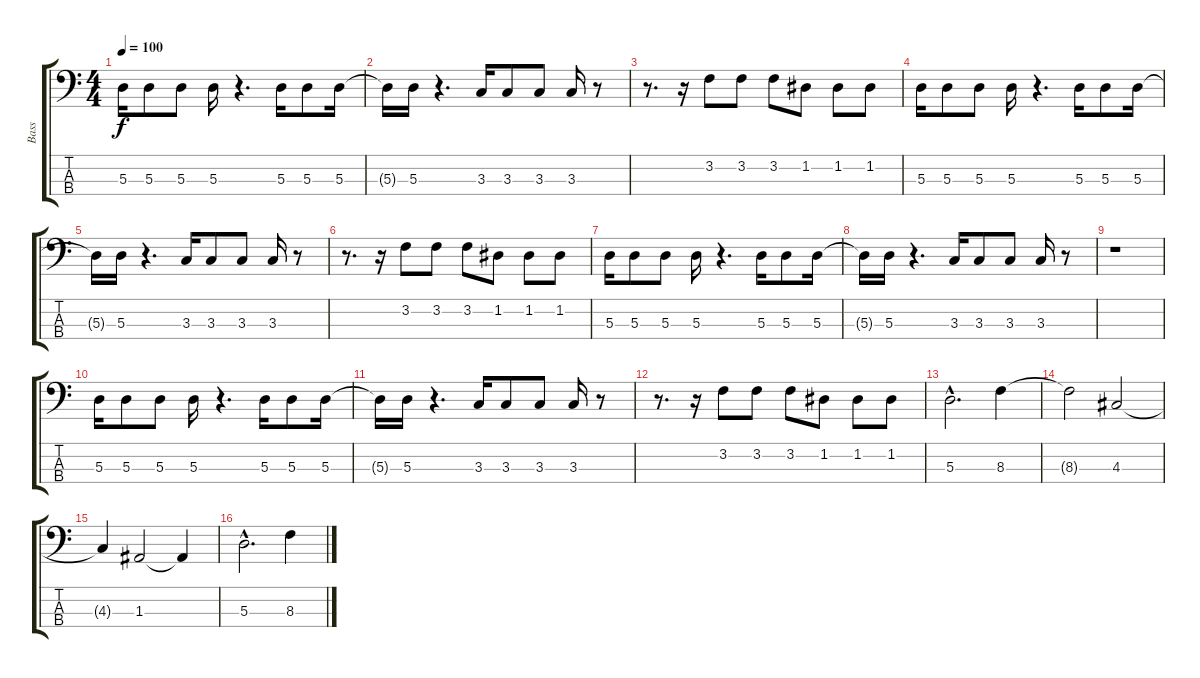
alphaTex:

\track ("Bass" "Bass") {instrument electricbassfinger}
\staff {score tabs}
\tuning (G2 D2 A1 E1) {hide}
\ts (4 4)
\tempo 100
\clef f4
\ks c
5.3.16{dy f instrument electricbassfinger} 5.3.8 5.3.8 5.3.16 r.4{d} 5.3.16 5.3.8 5.3.16 |
5.3{t}.16 5.3.16 r.4{d} 3.3.16 3.3.8 3.3.8 3.3.16 r.8 |
r.8{d} r.16 3.2.8 3.2.8 3.2.8 1.2.8 1.2.8 1.2.8 |
5.3.16 5.3.8 5.3.8 5.3.16 r.4{d} 5.3.16 5.3.8 5.3.16 |
5.3{t}.16 5.3.16 r.4{d} 3.3.16 3.3.8 3.3.8 3.3.16 r.8 |
r.8{d} r.16 3.2.8 3.2.8 3.2.8 1.2.8 1.2.8 1.2.8 |
5.3.16 5.3.8 5.3.8 5.3.16 r.4{d} 5.3.16 5.3.8 5.3.16 |
5.3{t}.16 5.3.16 r.4{d} 3.3.16 3.3.8 3.3.8 3.3.16 r.8 |
r.1 |
5.3.16 5.3.8 5.3.8 5.3.16 r.4{d} 5.3.16 5.3.8 5.3.16 |
5.3{t}.16 5.3.16 r.4{d} 3.3.16 3.3.8 3.3.8 3.3.16 r.8 |
r.8{d} r.16 3.2.8 3.2.8 3.2.8 1.2.8 1.2.8 1.2.8 |
5.3{hac}.2{d} 8.3.4 |
8.3{t}.2 4.3.2 |
4.3{t}.4 1.3.2 1.3{t}.4 |
5.3{hac}.2{d} 8.3.4
